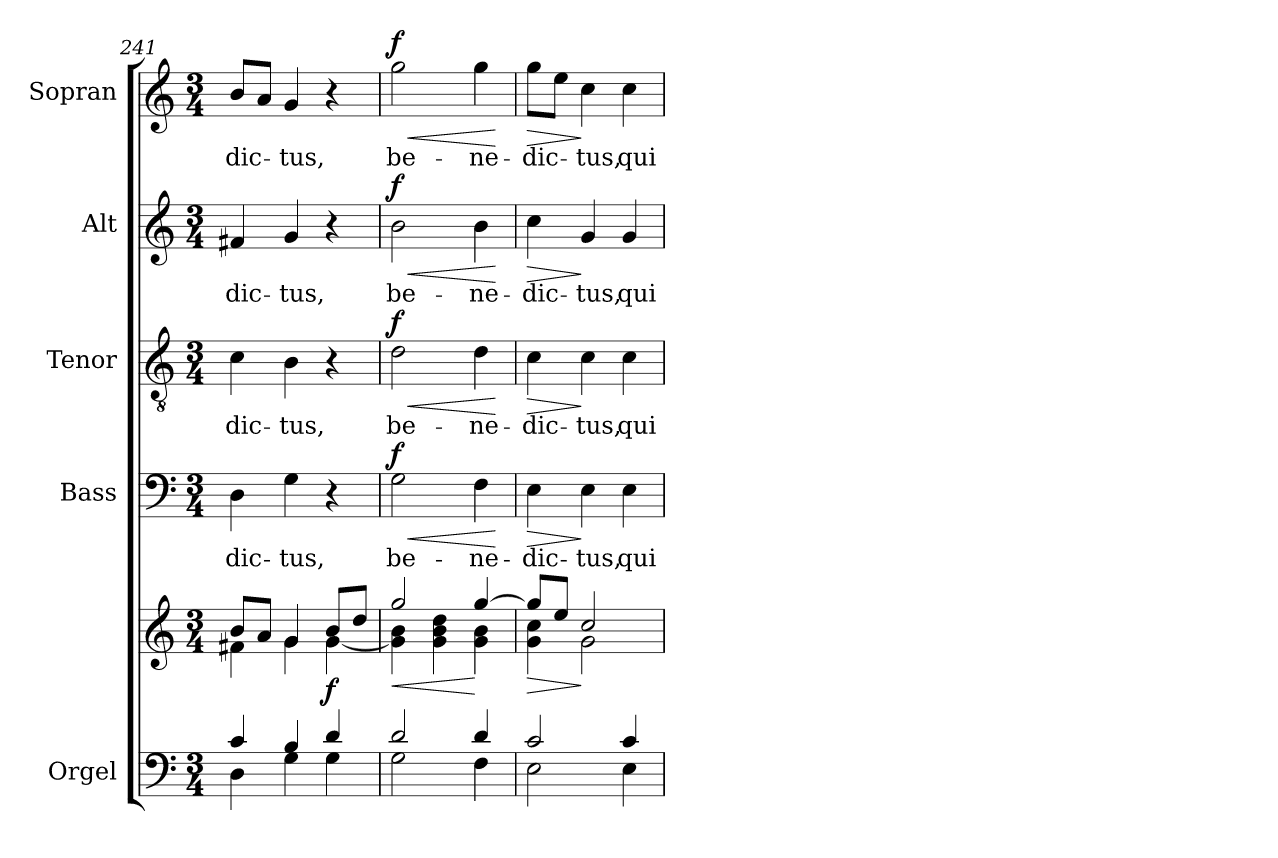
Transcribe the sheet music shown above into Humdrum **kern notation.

**kern	**kern	**dynam	**kern	**text	**dynam	**kern	**text	**dynam	**kern	**text	**dynam	**kern	**text	**dynam
*part5	*part5	*part5	*part4	*part4	*part4	*part3	*part3	*part3	*part2	*part2	*part2	*part1	*part1	*part1
*staff6	*staff5	*staff5/6	*staff4	*staff4	*staff4	*staff3	*staff3	*staff3	*staff2	*staff2	*staff2	*staff1	*staff1	*staff1
*I"Orgel	*	*	*I"Bass	*	*	*I"Tenor	*	*	*I"Alt	*	*	*I"Sopran	*	*
*I'Org.	*	*	*I'B.	*	*	*I'T.	*	*	*I'A.	*	*	*I'S.	*	*
*clefF4	*clefG2	*	*clefF4	*	*	*clefGv2	*	*	*clefG2	*	*	*clefG2	*	*
*k[]	*k[]	*	*k[]	*	*	*k[]	*	*	*k[]	*	*	*k[]	*	*
*C:	*C:	*	*C:	*	*	*C:	*	*	*C:	*	*	*C:	*	*
*M3/4	*M3/4	*	*M3/4	*	*	*M3/4	*	*	*M3/4	*	*	*M3/4	*	*
=241	=241	=241	=241	=241	=241	=241	=241	=241	=241	=241	=241	=241	=241	=241
*^	*^	*	*	*	*	*	*	*	*	*	*	*	*	*
!	!	!	!	!	!	!LO:LY:b	!	!	!LO:LY:b	!	!	!LO:LY:b	!	!	!LO:LY:b	!
4c/	4D\	8b/L	4f#X\	.	4D\	-dic-	.	4c\	-dic-	.	4f#X/	-dic-	.	8b/L	-dic-	.
.	.	8a/J	.	.	.	.	.	.	.	.	.	.	.	8a/J	.	.
!	!	!	!	!	!	!LO:LY:b	!	!	!LO:LY:b	!	!	!LO:LY:b	!	!	!LO:LY:b	!
4B/	4G\	4g/	4g\	.	4G\	-tus,	.	4B\	-tus,	.	4g/	-tus,	.	4g/	-tus,	.
!	!	!	!	!LO:DY:b	!	!	!	!	!	!	!	!	!	!	!	!
4d/	4G\	8b/L	[<4g\	f	4r	.	.	4r	.	.	4r	.	.	4r	.	.
.	.	8dd/J	.	.	.	.	.	.	.	.	.	.	.	.	.	.
=242	=242	=242	=242	=242	=242	=242	=242	=242	=242	=242	=242	=242	=242	=242	=242	=242
!	!	!	!	!LO:HP:b	!	!LO:LY:b	!LO:HP:b	!	!LO:LY:b	!LO:HP:b	!	!LO:LY:b	!LO:HP:b	!	!LO:LY:b	!LO:HP:b
!	!	!	!	!	!	!	!LO:DY:n=1:a	!	!	!LO:DY:n=1:a	!	!	!LO:DY:n=1:a	!	!	!LO:DY:n=1:a
2d/	2G\	2gg/	4g\] 4b\	<	2G\	be-	< f	2d\	be-	< f	2b\	be-	< f	2gg\	be-	< f
.	.	.	4g\ 4b\ 4dd\	.	.	.	.	.	.	.	.	.	.	.	.	.
!	!	!	!	!	!	!LO:LY:b	!	!	!LO:LY:b	!	!	!LO:LY:b	!	!	!LO:LY:b	!
4d/	4F\	[>4gg/	4g\ 4b\	[	4F\	-ne-	.	4d\	-ne-	.	4b\	-ne-	.	4gg\	-ne-	.
*v	*v	*	*	*	*	*	*	*	*	*	*	*	*	*	*	*
*	*v	*v	*	*	*	*	*	*	*	*	*	*	*	*	*
.	.	.	.	.	[	.	.	[	.	.	[	.	.	[
=243	=243	=243	=243	=243	=243	=243	=243	=243	=243	=243	=243	=243	=243	=243
*^	*	*	*	*	*	*	*	*	*	*	*	*	*	*
!	!	!	!LO:HP:b	!	!LO:LY:b	!LO:HP:b	!	!LO:LY:b	!LO:HP:b	!	!LO:LY:b	!LO:HP:b	!	!LO:LY:b	!LO:HP:b
*	*	*^	*	*	*	*	*	*	*	*	*	*	*	*	*
2c/	2E\	8gg/L]	4g\ 4cc\	>	4E\	-dic-	>	4c\	-dic-	>	4cc\	-dic-	>	8gg\L	-dic-	>
.	.	8ee/J	.	.	.	.	.	.	.	.	.	.	.	8ee\J	.	.
!	!	!	!	!	!	!LO:LY:b	!	!	!LO:LY:b	!	!	!LO:LY:b	!	!	!LO:LY:b	!
.	.	2cc/	2g\	]	4E\	-tus,	]	4c\	-tus,	]	4g/	-tus,	]	4cc\	-tus,	]
!	!	!	!	!	!	!LO:LY:b	!	!	!LO:LY:b	!	!	!LO:LY:b	!	!	!LO:LY:b	!
4c/	4E\	.	.	.	4E\	qui	.	4c\	qui	.	4g/	qui	.	4cc\	qui	.
*v	*v	*	*	*	*	*	*	*	*	*	*	*	*	*	*	*
*	*v	*v	*	*	*	*	*	*	*	*	*	*	*	*	*
=	=	=	=	=	=	=	=	=	=	=	=	=	=	=
*-	*-	*-	*-	*-	*-	*-	*-	*-	*-	*-	*-	*-	*-	*-
